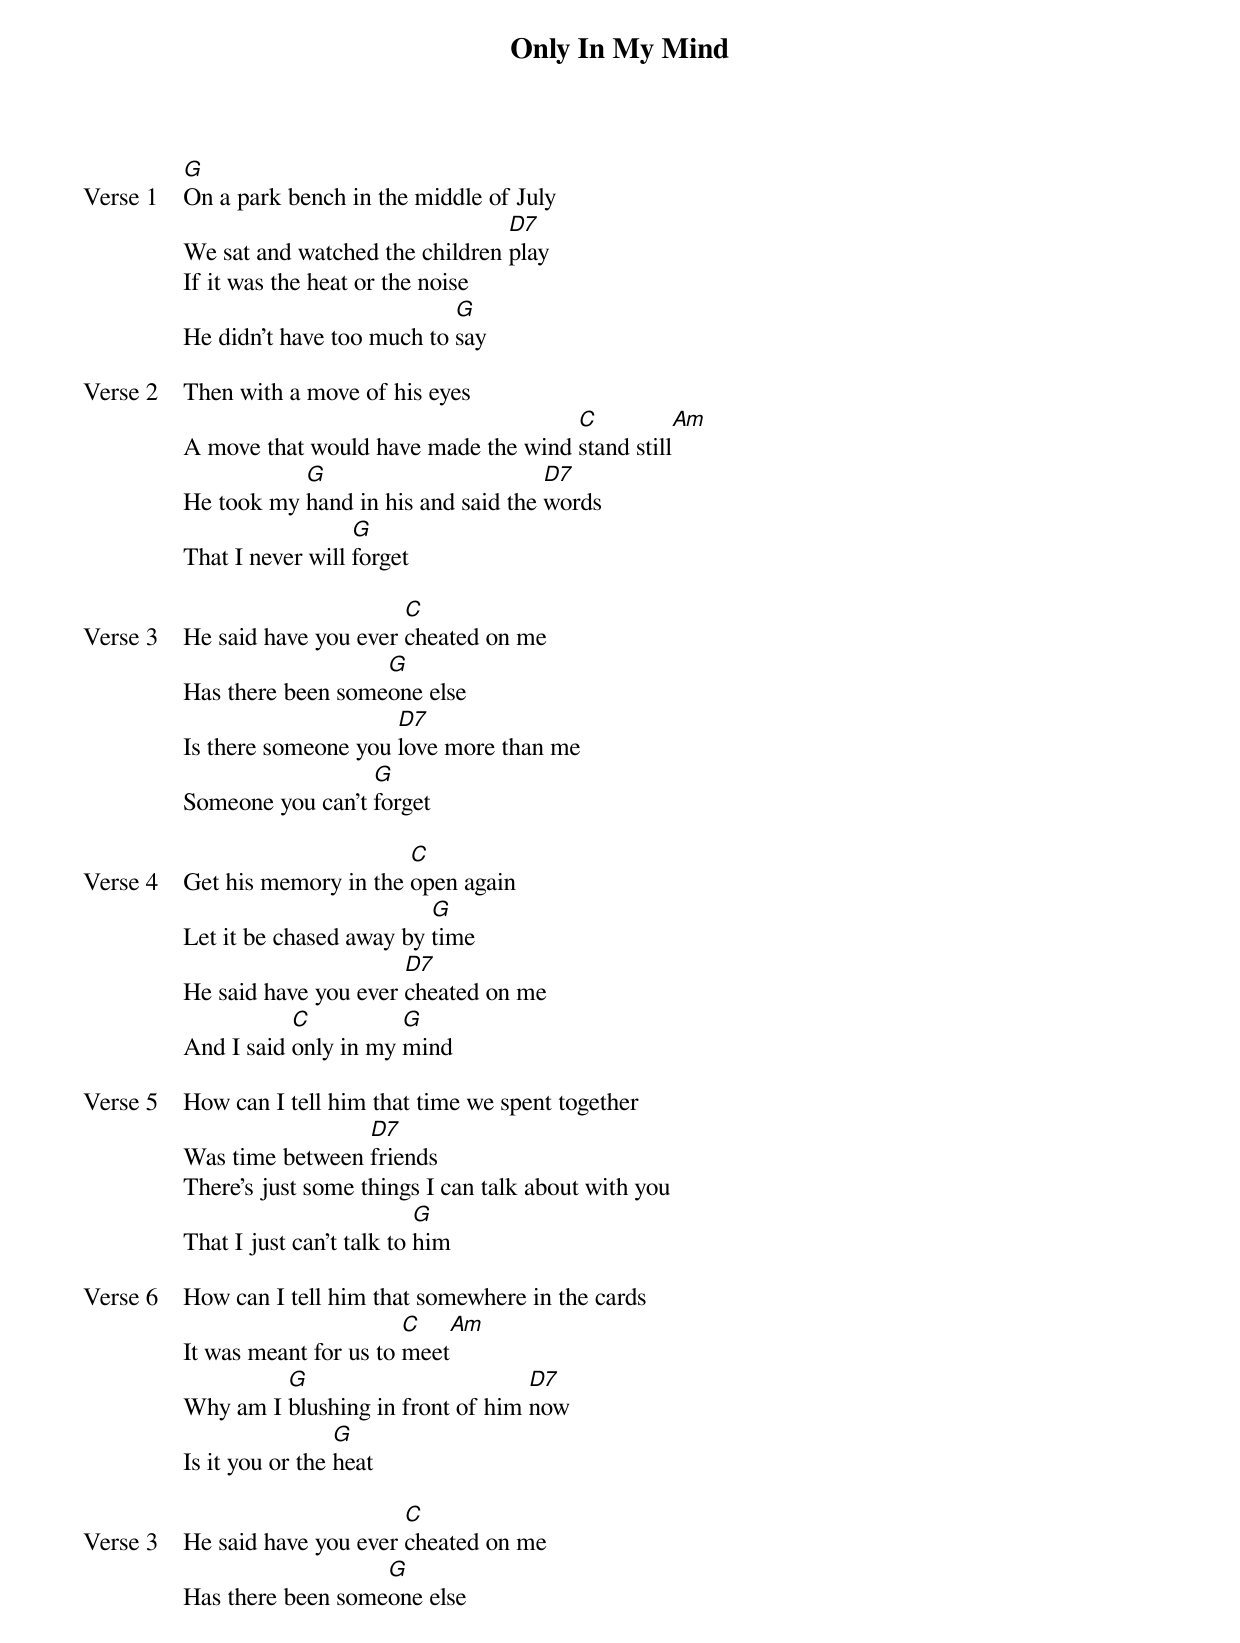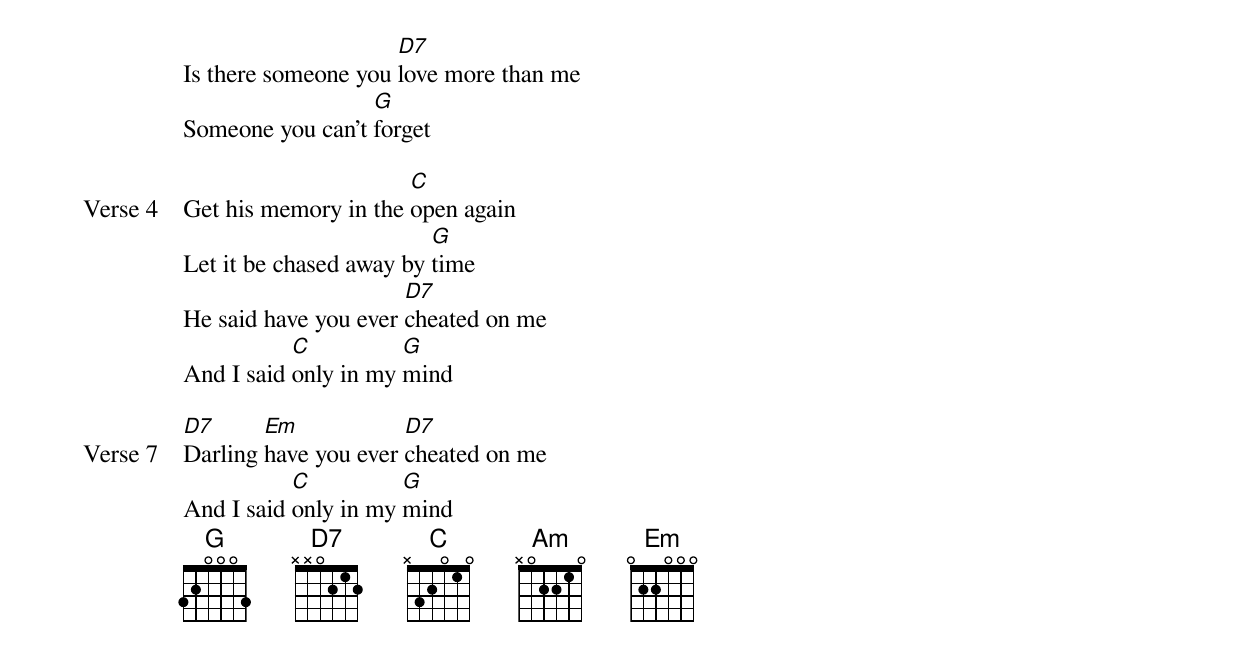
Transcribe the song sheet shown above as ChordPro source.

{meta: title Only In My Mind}
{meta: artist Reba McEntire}
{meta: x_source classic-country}
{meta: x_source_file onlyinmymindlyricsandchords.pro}
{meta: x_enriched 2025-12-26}

{start_of_verse: Verse 1}
[G]On a park bench in the middle of July
We sat and watched the children [D7]play
If it was the heat or the noise
He didn't have too much to [G]say
{end_of_verse}

{start_of_verse: Verse 2}
Then with a move of his eyes
A move that would have made the wind [C]stand still[Am]
He took my [G]hand in his and said the [D7]words
That I never will [G]forget
{end_of_verse}

{start_of_verse: Verse 3}
He said have you ever [C]cheated on me
Has there been some[G]one else
Is there someone you [D7]love more than me
Someone you can't [G]forget
{end_of_verse}

{start_of_verse: Verse 4}
Get his memory in the [C]open again
Let it be chased away by [G]time
He said have you ever [D7]cheated on me
And I said [C]only in my [G]mind
{end_of_verse}

{start_of_verse: Verse 5}
How can I tell him that time we spent together
Was time between [D7]friends
There's just some things I can talk about with you
That I just can't talk to [G]him
{end_of_verse}

{start_of_verse: Verse 6}
How can I tell him that somewhere in the cards
It was meant for us to [C]meet[Am]
Why am I [G]blushing in front of him [D7]now
Is it you or the [G]heat
{end_of_verse}

{start_of_verse: Verse 3}
He said have you ever [C]cheated on me
Has there been some[G]one else
Is there someone you [D7]love more than me
Someone you can't [G]forget
{end_of_verse}

{start_of_verse: Verse 4}
Get his memory in the [C]open again
Let it be chased away by [G]time
He said have you ever [D7]cheated on me
And I said [C]only in my [G]mind
{end_of_verse}

{start_of_verse: Verse 7}
[D7]Darling [Em]have you ever [D7]cheated on me
And I said [C]only in my [G]mind
{end_of_verse}
